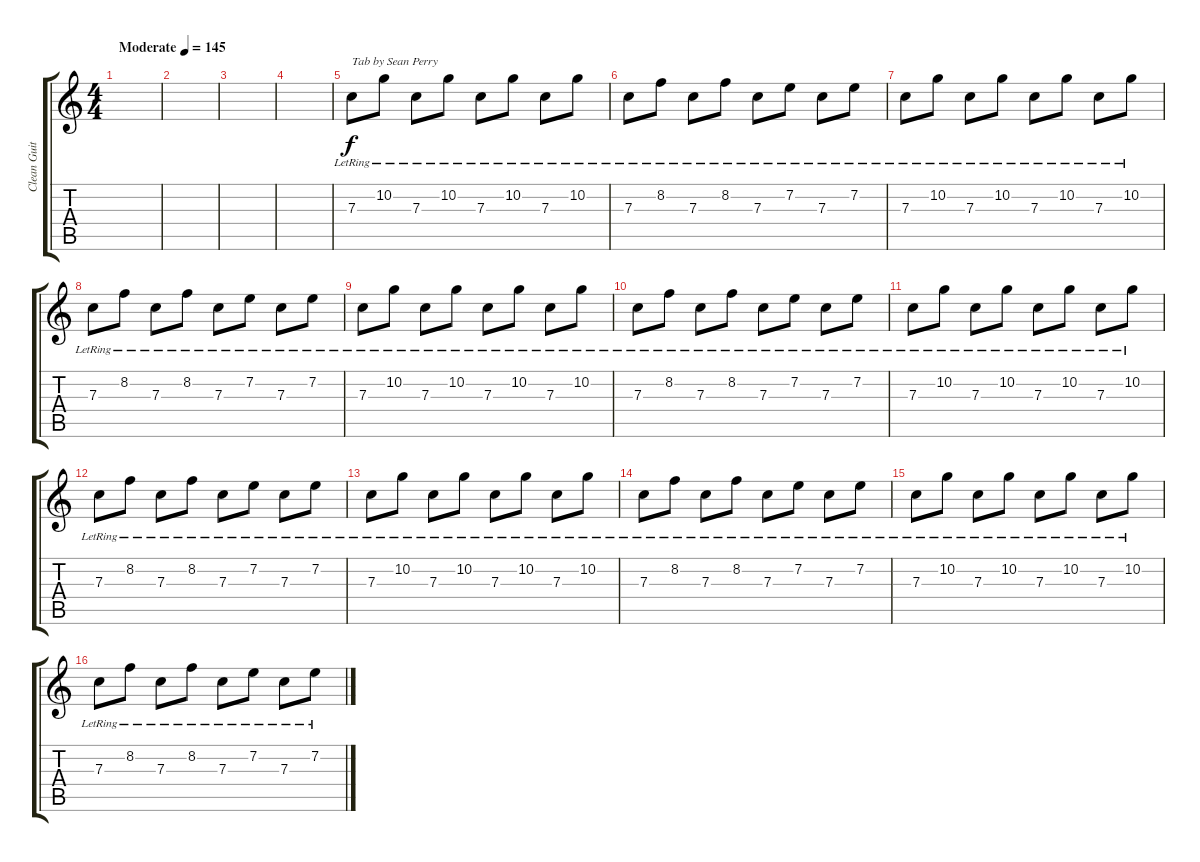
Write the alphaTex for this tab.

\track ("Clean Guitar" "Clean Guit") {instrument electricguitarclean}
\staff {score tabs}
\tuning (D4 A3 F3 C3 G2 C2) {hide}
\ts (4 4)
\tempo (145 "Moderate")
\clef g2
\ks c
|
|
|
|
7.3{lr}.8{txt "Tab by Sean Perry"} 10.2{lr}.8 7.3{lr}.8 10.2{lr}.8 7.3{lr}.8 10.2{lr}.8 7.3{lr}.8 10.2{lr}.8 |
7.3{lr}.8 8.2{lr}.8 7.3{lr}.8 8.2{lr}.8 7.3{lr}.8 7.2{lr}.8 7.3{lr}.8 7.2{lr}.8 |
7.3{lr}.8 10.2{lr}.8 7.3{lr}.8 10.2{lr}.8 7.3{lr}.8 10.2{lr}.8 7.3{lr}.8 10.2{lr}.8 |
7.3{lr}.8 8.2{lr}.8 7.3{lr}.8 8.2{lr}.8 7.3{lr}.8 7.2{lr}.8 7.3{lr}.8 7.2{lr}.8 |
7.3{lr}.8 10.2{lr}.8 7.3{lr}.8 10.2{lr}.8 7.3{lr}.8 10.2{lr}.8 7.3{lr}.8 10.2{lr}.8 |
7.3{lr}.8 8.2{lr}.8 7.3{lr}.8 8.2{lr}.8 7.3{lr}.8 7.2{lr}.8 7.3{lr}.8 7.2{lr}.8 |
7.3{lr}.8 10.2{lr}.8 7.3{lr}.8 10.2{lr}.8 7.3{lr}.8 10.2{lr}.8 7.3{lr}.8 10.2{lr}.8 |
7.3{lr}.8 8.2{lr}.8 7.3{lr}.8 8.2{lr}.8 7.3{lr}.8 7.2{lr}.8 7.3{lr}.8 7.2{lr}.8 |
7.3{lr}.8 10.2{lr}.8 7.3{lr}.8 10.2{lr}.8 7.3{lr}.8 10.2{lr}.8 7.3{lr}.8 10.2{lr}.8 |
7.3{lr}.8 8.2{lr}.8 7.3{lr}.8 8.2{lr}.8 7.3{lr}.8 7.2{lr}.8 7.3{lr}.8 7.2{lr}.8 |
7.3{lr}.8 10.2{lr}.8 7.3{lr}.8 10.2{lr}.8 7.3{lr}.8 10.2{lr}.8 7.3{lr}.8 10.2{lr}.8 |
7.3{lr}.8 8.2{lr}.8 7.3{lr}.8 8.2{lr}.8 7.3{lr}.8 7.2{lr}.8 7.3{lr}.8 7.2{lr}.8
